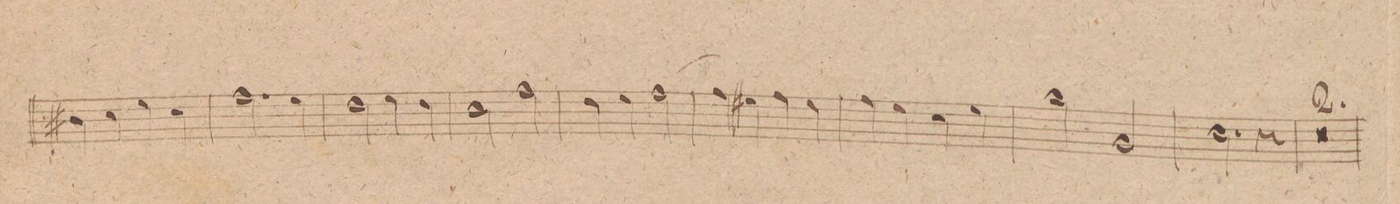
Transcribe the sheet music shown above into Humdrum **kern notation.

**kern	**dynam
*I"Fagotto. 2do	*
*clefF4	*
*k[f#c#g#]	*
*met(c|)	*
*M2/2	*
4D#X\	.
4E\	.
4G#\	.
4E\	.
=268	=268
2.A\	.
4G#\	.
=269	=269
2F#\	.
4G#\	.
4F#\	.
=270	=270
2E\	.
2A\	.
=271	=271
4F#\	.
4G#\	.
[2A\	.
=272	=272
4A\]	.
4G#X\	.
4A\	.
4G#\	.
=273	=273
4A\	.
4G#\	.
4E\	.
4G#\	.
=274	=274
2B\	.
2BB/	.
=275	=275
2.E\	.
4r	.
=276	=276
0r	.
=277	=277
=278	=278
*-	*-
